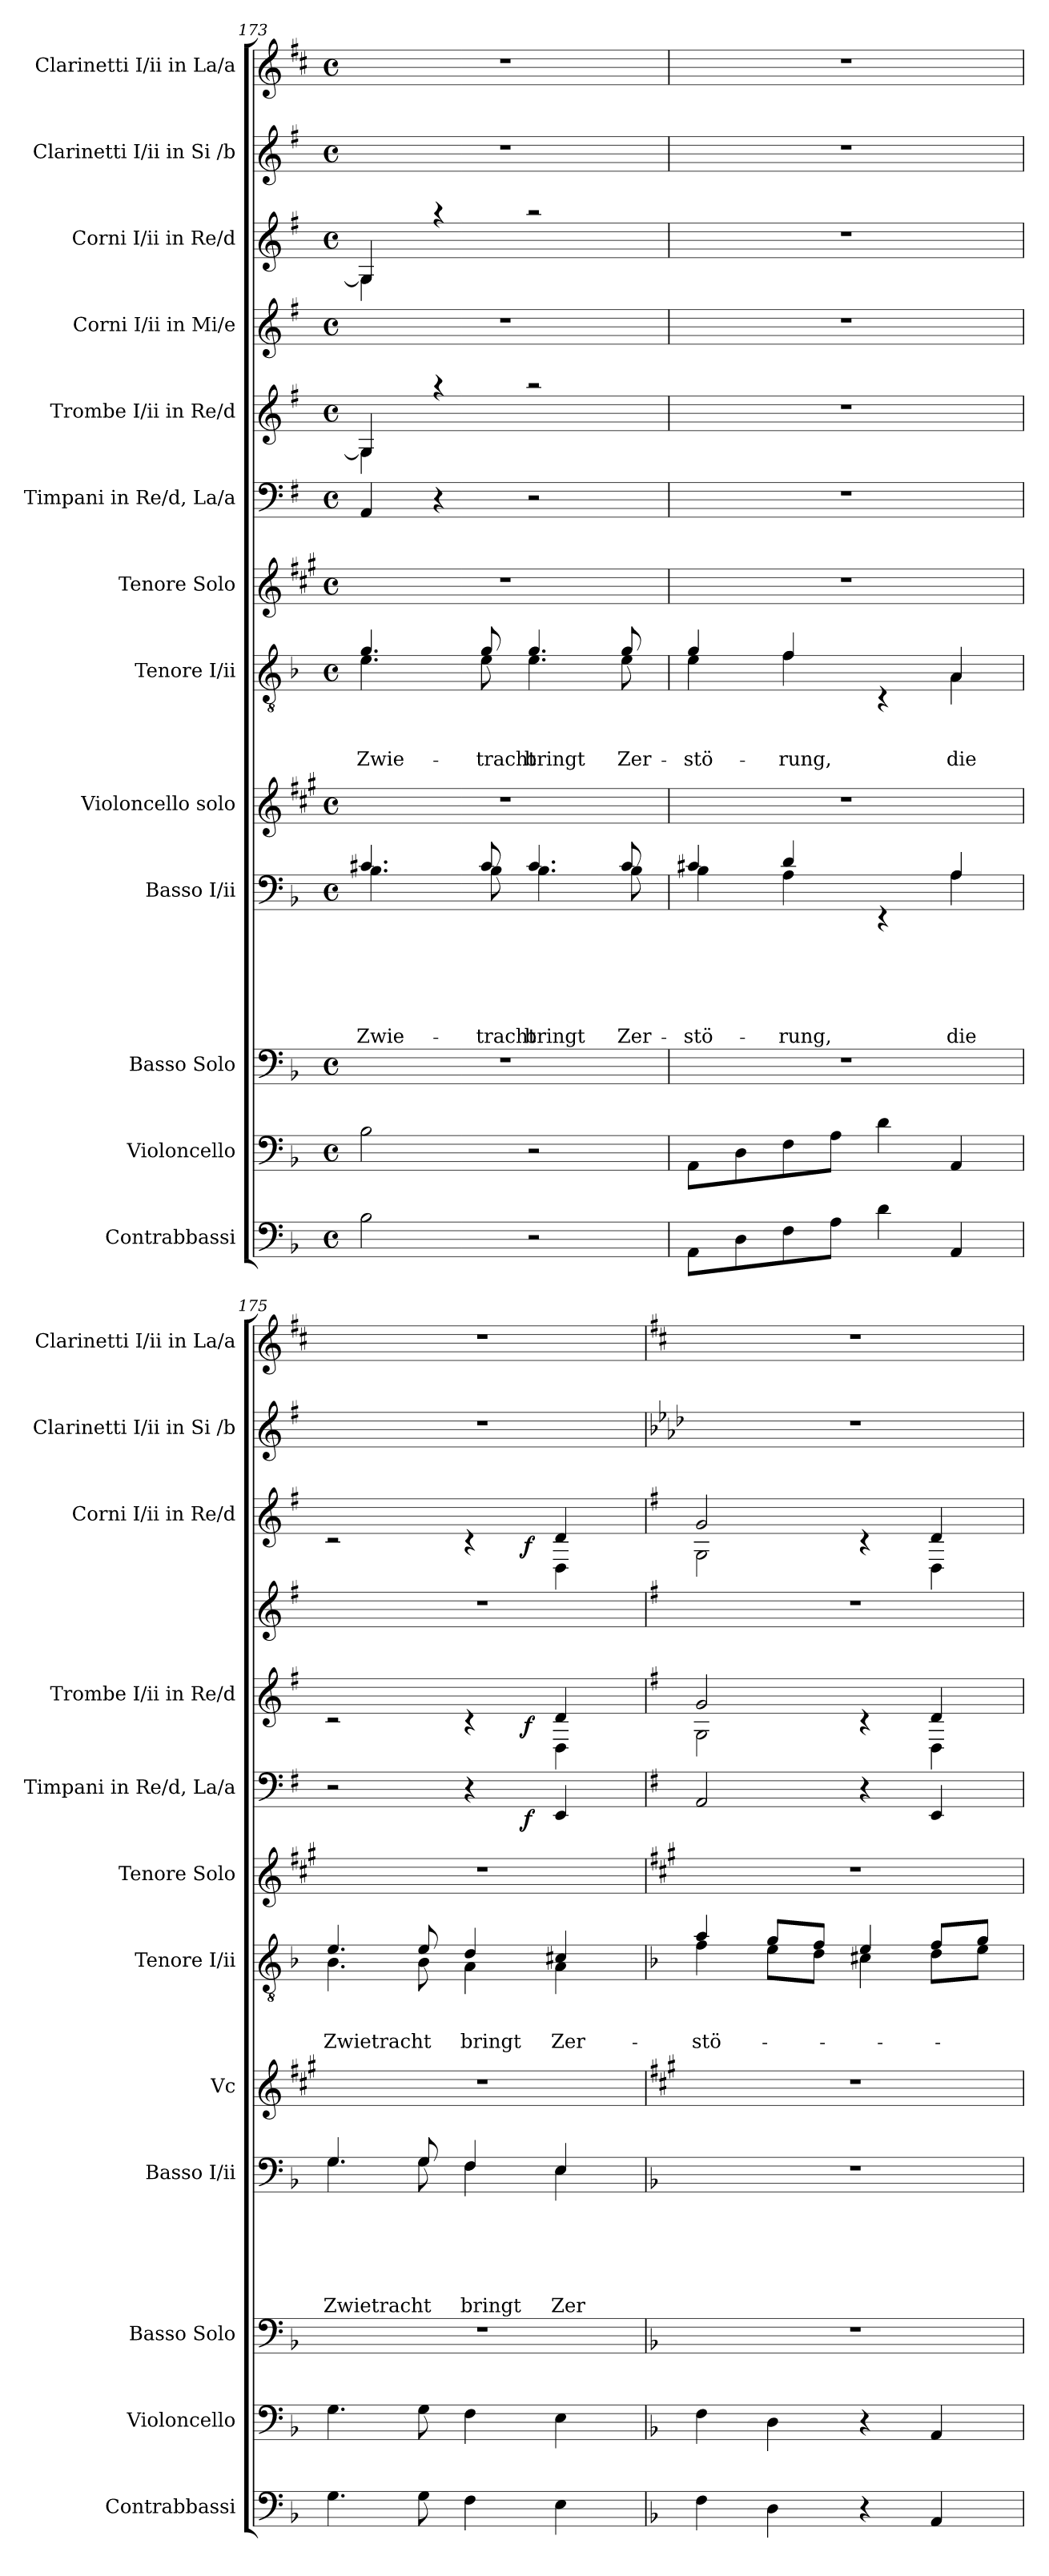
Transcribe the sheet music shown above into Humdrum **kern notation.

**kern	**kern	**kern	**kern	**text	**text	**text	**text	**text	**text	**kern	**kern	**text	**text	**text	**kern	**kern	**dynam	**kern	**dynam	**kern	**kern	**dynam	**kern	**kern
*part13	*part12	*part11	*part10	*part10	*part10	*part10	*part10	*part10	*part10	*part9	*part8	*part8	*part8	*part8	*part7	*part6	*part6	*part5	*part5	*part4	*part3	*part3	*part2	*part1
*staff13	*staff12	*staff11	*staff10	*staff10	*staff10	*staff10	*staff10	*staff10	*staff10	*staff9	*staff8	*staff8	*staff8	*staff8	*staff7	*staff6	*staff6	*staff5	*staff5	*staff4	*staff3	*staff3	*staff2	*staff1
*I"Contrabbassi	*I"Violoncello	*I"Basso Solo	*I"Basso I/ii	*	*	*	*	*	*	*I"Violoncello solo	*I"Tenore I/ii	*	*	*	*I"Tenore Solo	*I"Timpani in Re/d, La/a	*	*I"Trombe I/ii in Re/d	*	*I"Corni I/ii in Mi/e	*I"Corni I/ii in Re/d	*	*I"Clarinetti I/ii in Si /b	*I"Clarinetti I/ii in La/a
*I'Contrabbassi	*I'Violoncello	*I'Basso Solo	*I'Basso I/ii	*	*	*	*	*	*	*I'Vc	*I'Tenore I/ii	*	*	*	*I'Tenore Solo	*I'Timpani in Re/d, La/a	*	*I'Trombe I/ii in Re/d	*	*	*I'Corni I/ii in Re/d	*	*I'Clarinetti I/ii in Si /b	*I'Clarinetti I/ii in La/a
*clefF4	*clefF4	*clefF4	*clefF4	*	*	*	*	*	*	*clefG2	*clefGv2	*	*	*	*clefG2	*clefF4	*	*clefG2	*	*clefG2	*clefG2	*	*clefG2	*clefG2
*ITrd-2c-3	*ITrd-2c-3	*ITrd3c5	*ITrd-2c-3	*	*	*	*	*	*	*ITrd-2c-3	*ITrd-2c-3	*	*	*	*ITrd-2c-3	*ITrd-3c-5	*	*ITrd-3c-5	*	*ITrd4c7	*ITrd-3c-5	*	*ITrd-3c-5	*ITrd1c2
*k[b-e-a-d-]	*k[b-e-a-d-]	*k[]	*k[b-e-a-d-]	*	*	*	*	*	*	*k[]	*k[b-e-a-d-]	*	*	*	*k[]	*k[]	*	*k[]	*	*k[]	*k[]	*	*k[]	*k[]
*A-:	*A-:	*C:	*A-:	*	*	*	*	*	*	*C:	*A-:	*	*	*	*C:	*C:	*	*C:	*	*C:	*C:	*	*C:	*C:
*M4/4	*M4/4	*M4/4	*M4/4	*	*	*	*	*	*	*M4/4	*M4/4	*	*	*	*M4/4	*M4/4	*	*M4/4	*	*M4/4	*M4/4	*	*M4/4	*M4/4
*met(c)	*met(c)	*met(c)	*met(c)	*	*	*	*	*	*	*met(c)	*met(c)	*	*	*	*met(c)	*met(c)	*	*met(c)	*	*met(c)	*met(c)	*	*met(c)	*met(c)
=173	=173	=173	=173	=173	=173	=173	=173	=173	=173	=173	=173	=173	=173	=173	=173	=173	=173	=173	=173	=173	=173	=173	=173	=173
!	!	!	!	!	!	!	!	!	!LO:LY:b	!	!	!	!	!LO:LY:b	!	!	!	!	!	!	!	!	!	!
*	*	*	*^	*	*	*	*	*	*	*	*^	*	*	*	*	*	*	*^	*	*	*^	*	*	*
2d-\	2d-\	1r	4.en/	4.d-\	.	.	.	.	.	Zwie-	1r	4.b-/	4.g\	.	.	Zwie-	1r	4D/	.	4c/]	4c\	.	1r	4c/]	4c\	.	1r	1r
.	.	.	.	.	.	.	.	.	.	.	.	.	.	.	.	.	.	4r	.	4raa	2.ryy	.	.	4raa	2.ryy	.	.	.
!	!	!	!	!	!	!	!	!	!	!LO:LY:b	!	!	!	!	!	!LO:LY:b	!	!	!	!	!	!	!	!	!	!	!	!
.	.	.	8e/	8d-\	.	.	.	.	.	-tracht	.	8b-/	8g\	.	.	-tracht	.	.	.	.	.	.	.	.	.	.	.	.
!	!	!	!	!	!	!	!	!	!	!LO:LY:b	!	!	!	!	!	!LO:LY:b	!	!	!	!	!	!	!	!	!	!	!	!
2r	2r	.	4.e/	4.d-\	.	.	.	.	.	bringt	.	4.b-/	4.g\	.	.	bringt	.	2r	.	2raa	.	.	.	2raa	.	.	.	.
!	!	!	!	!	!	!	!	!	!	!LO:LY:b	!	!	!	!	!	!LO:LY:b	!	!	!	!	!	!	!	!	!	!	!	!
.	.	.	8e/	8d-\	.	.	.	.	.	Zer-	.	8b-/	8g\	.	.	Zer-	.	.	.	.	.	.	.	.	.	.	.	.
*	*	*	*	*	*	*	*	*	*	*	*	*	*	*	*	*	*	*	*	*v	*v	*	*	*v	*v	*	*	*
=174	=174	=174	=174	=174	=174	=174	=174	=174	=174	=174	=174	=174	=174	=174	=174	=174	=174	=174	=174	=174	=174	=174	=174	=174	=174	=174
!	!	!	!	!	!	!	!	!	!	!LO:LY:b	!	!	!	!	!	!LO:LY:b	!	!	!	!	!	!	!	!	!	!
8C\L	8C\L	1r	4en/	4d-\	.	.	.	.	.	-stö-	1r	4b-/	4g\	.	.	-stö-	1r	1r	.	1r	.	1r	1r	.	1r	1r
8F\	8F\	.	.	.	.	.	.	.	.	.	.	.	.	.	.	.	.	.	.	.	.	.	.	.	.	.
!	!	!	!	!	!	!	!	!	!	!LO:LY:b	!	!	!	!	!	!LO:LY:b	!	!	!	!	!	!	!	!	!	!
8A-\	8A-\	.	4f/	4c\	.	.	.	.	.	-rung,	.	4a-/	4a-\	.	.	-rung,	.	.	.	.	.	.	.	.	.	.
8c\J	8c\J	.	.	.	.	.	.	.	.	.	.	.	.	.	.	.	.	.	.	.	.	.	.	.	.	.
4f\	4f\	.	4ryy	4rEE	.	.	.	.	.	.	.	4ryy	4rC	.	.	.	.	.	.	.	.	.	.	.	.	.
!	!	!	!	!	!	!	!	!	!	!LO:LY:b	!	!	!	!	!	!LO:LY:b	!	!	!	!	!	!	!	!	!	!
4C/	4C/	.	4c/	4c\	.	.	.	.	.	die	.	4c/	4c\	.	.	die	.	.	.	.	.	.	.	.	.	.
=175	=175	=175	=175	=175	=175	=175	=175	=175	=175	=175	=175	=175	=175	=175	=175	=175	=175	=175	=175	=175	=175	=175	=175	=175	=175	=175
!	!	!	!	!	!	!	!	!	!	!LO:LY:b	!	!	!	!	!	!LO:LY:b	!	!	!	!	!	!	!	!	!	!
*	*	*	*	*	*	*	*	*	*	*	*	*	*	*	*	*	*	*^	*	*^	*	*	*^	*	*	*
*	*	*	*	*	*	*	*	*	*	*	*	*	*	*	*	*	*	*	*	*	*	*^	*	*	*	*^	*	*	*
4.B-\	4.B-\	1r	4.B-/	4.B-\	.	.	.	.	.	Zwietracht	1r	4.g/	4.d-\	.	.	Zwietracht	1r	2r	2ryy	.	2.ryy	2rc	2ryy	.	1r	2.ryy	2rc	2ryy	.	1r	1r
8B-\	8B-\	.	8B-/	8B-\	.	.	.	.	.	.	.	8g/	8d-\	.	.	.	.	.	.	.	.	.	.	.	.	.	.	.	.	.	.
!	!	!	!	!	!	!	!	!	!	!LO:LY:b	!	!	!	!	!	!LO:LY:b	!	!	!	!	!	!	!	!	!	!	!	!	!	!	!
4A-\	4A-\	.	4A-/	4A-\	.	.	.	.	.	bringt	.	4f/	4c\	.	.	bringt	.	4r	8.ryy	.	.	4rc	8.ryy	.	.	.	4rc	8.ryy	.	.	.
!	!	!	!	!	!	!	!	!	!	!	!	!	!	!	!	!	!	!	!	!LO:DY:b	!	!	!	!LO:DY:b	!	!	!	!	!LO:DY:b	!	!
.	.	.	.	.	.	.	.	.	.	.	.	.	.	.	.	.	.	.	4ryy	f	.	.	4ryy	f	.	.	.	4ryy	f	.	.
!	!	!	!	!	!	!	!	!	!	!LO:LY:b	!	!	!	!	!	!LO:LY:b	!	!	!	!	!	!	!	!	!	!	!	!	!	!	!
4G\	4G\	.	4G/	4G\	.	.	.	.	.	Zer-	.	4en/	4c\	.	.	Zer-	.	4AA/	.	.	4g/	4G\	.	.	.	4g/	4G\	.	.	.	.
.	.	.	.	.	.	.	.	.	.	.	.	.	.	.	.	.	.	.	16ryy	.	.	.	16ryy	.	.	.	.	16ryy	.	.	.
*	*	*	*	*	*	*	*	*	*	*	*	*	*	*	*	*	*	*v	*v	*	*	*	*	*	*	*v	*v	*v	*	*	*
*	*	*	*v	*v	*	*	*	*	*	*	*	*	*	*	*	*	*	*	*	*v	*v	*v	*	*	*	*	*	*
!!LO:PB:g=z
=176	=176	=176	=176	=176	=176	=176	=176	=176	=176	=176	=176	=176	=176	=176	=176	=176	=176	=176	=176	=176	=176	=176	=176	=176	=176
*	*	*	*	*	*	*	*	*	*	*	*	*	*	*	*	*	*	*	*	*	*	*	*	*k[b-e-a-d-g-]	*
*	*	*	*	*	*	*	*	*	*	*	*	*	*	*	*	*	*	*	*	*	*	*	*	*D-:	*
*	*	*	*^	*	*	*	*	*	*	*	*	*	*	*	*	*	*^	*	*^	*	*	*^	*	*	*
*	*	*	*	*	*	*	*	*	*	*	*	*	*	*	*	*	*	*	*	*	*	*^	*	*	*	*^	*	*	*
!	!	!	!	!	!	!	!	!	!	!	!	!	!	!	!	!	!	!LO:TX:b:t=.	!	!	!	!	!	!	!	!	!	!	!	!	!
!	!	!	!	!	!	!	!	!	!	!	!	!	!	!	!	!LO:LY:b	!	!	!	!	!	!	!	!	!	!	!	!	!	!	!
*	*	*	*	*	*	*	*	*	*	*	*	*	*	*	*	*	*	*v	*v	*	*	*	*	*	*	*	*v	*v	*	*	*
*	*	*	*v	*v	*	*	*	*	*	*	*	*	*	*	*	*	*	*	*	*	*v	*v	*	*	*	*	*	*	*
4A-\	4A-\	1r	1r	.	.	.	.	.	.	1r	4cc/	4a-\	.	.	-stö-	1r	2D/	.	2cc/	2c\	.	1r	2cc/	2c\	.	1r	1r
4F\	4F\	.	.	.	.	.	.	.	.	.	8b-/L	8g\L	.	.	.	.	.	.	.	.	.	.	.	.	.	.	.
.	.	.	.	.	.	.	.	.	.	.	8a-/J	8f\J	.	.	.	.	.	.	.	.	.	.	.	.	.	.	.
4r	4r	.	.	.	.	.	.	.	.	.	4g/	4en\	.	.	.	.	4r	.	4ryy	4rc	.	.	4ryy	4rc	.	.	.
4C/	4C/	.	.	.	.	.	.	.	.	.	8a-/L	8f\L	.	.	.	.	4AA/	.	4g/	4G\	.	.	4g/	4G\	.	.	.
.	.	.	.	.	.	.	.	.	.	.	8b-/J	8g\J	.	.	.	.	.	.	.	.	.	.	.	.	.	.	.
*	*	*	*	*	*	*	*	*	*	*	*v	*v	*	*	*	*	*	*	*v	*v	*	*	*v	*v	*	*	*
=	=	=	=	=	=	=	=	=	=	=	=	=	=	=	=	=	=	=	=	=	=	=	=	=
*-	*-	*-	*-	*-	*-	*-	*-	*-	*-	*-	*-	*-	*-	*-	*-	*-	*-	*-	*-	*-	*-	*-	*-	*-
